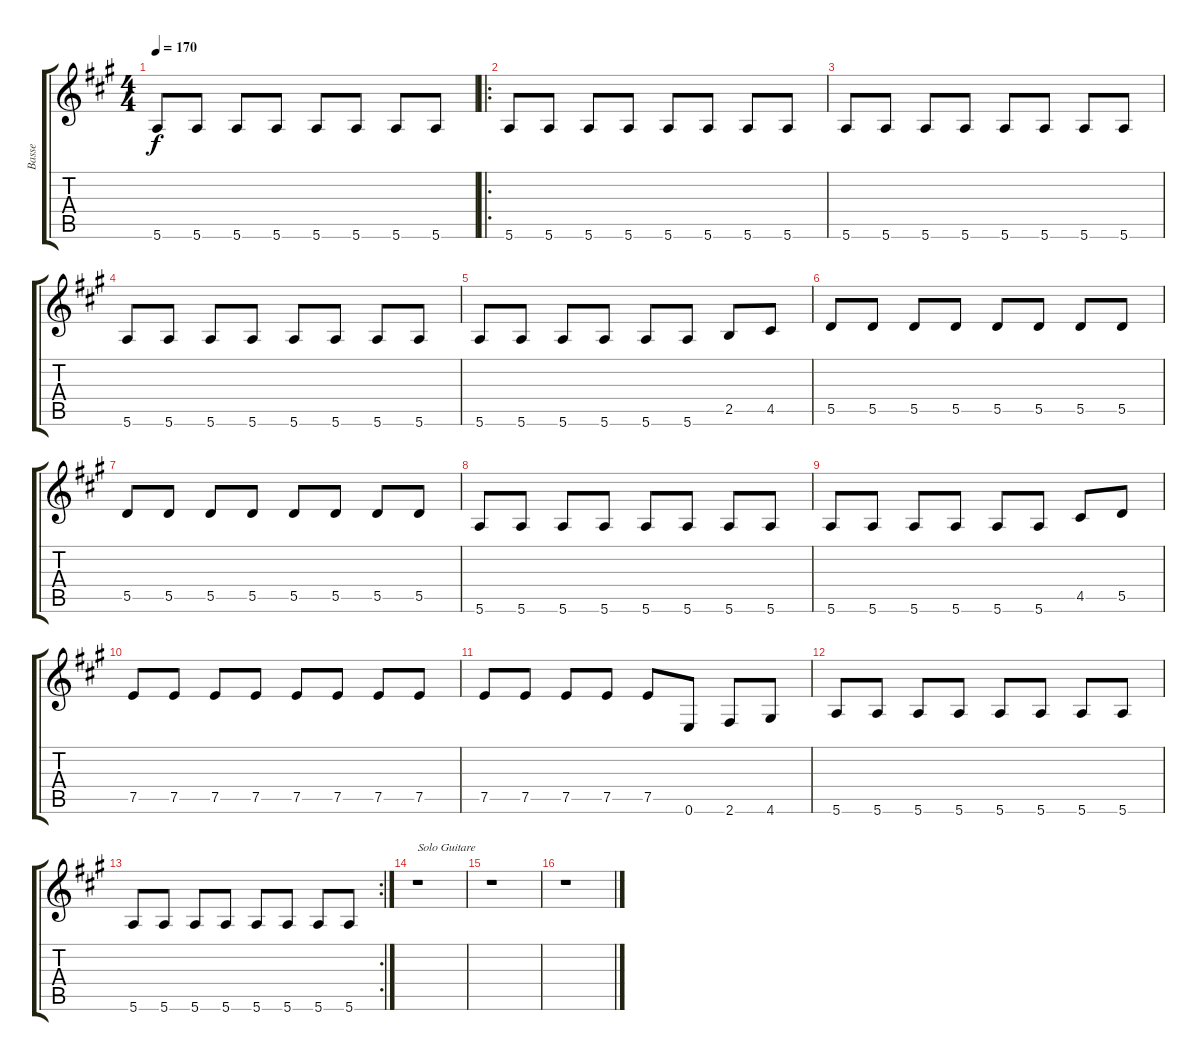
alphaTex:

\track ("Basse" "Basse") {instrument electricbassfinger}
\staff {score tabs}
\tuning (E4 B3 G3 D3 A2 E2) {hide}
\ts (4 4)
\tempo 170
\clef g2
\ks a
5.6.8{dy f} 5.6.8 5.6.8 5.6.8 5.6.8 5.6.8 5.6.8 5.6.8 |
\ro
5.6.8 5.6.8 5.6.8 5.6.8 5.6.8 5.6.8 5.6.8 5.6.8 |
5.6.8 5.6.8 5.6.8 5.6.8 5.6.8 5.6.8 5.6.8 5.6.8 |
5.6.8 5.6.8 5.6.8 5.6.8 5.6.8 5.6.8 5.6.8 5.6.8 |
5.6.8 5.6.8 5.6.8 5.6.8 5.6.8 5.6.8 2.5.8 4.5.8 |
5.5.8 5.5.8 5.5.8 5.5.8 5.5.8 5.5.8 5.5.8 5.5.8 |
5.5.8 5.5.8 5.5.8 5.5.8 5.5.8 5.5.8 5.5.8 5.5.8 |
5.6.8 5.6.8 5.6.8 5.6.8 5.6.8 5.6.8 5.6.8 5.6.8 |
5.6.8 5.6.8 5.6.8 5.6.8 5.6.8 5.6.8 4.5.8 5.5.8 |
7.5.8 7.5.8 7.5.8 7.5.8 7.5.8 7.5.8 7.5.8 7.5.8 |
7.5.8 7.5.8 7.5.8 7.5.8 7.5.8 0.6.8 2.6.8 4.6.8 |
5.6.8 5.6.8 5.6.8 5.6.8 5.6.8 5.6.8 5.6.8 5.6.8 |
\rc 2
5.6.8 5.6.8 5.6.8 5.6.8 5.6.8 5.6.8 5.6.8 5.6.8 |
r.1{txt "Solo Guitare"} |
r.1 |
r.1
